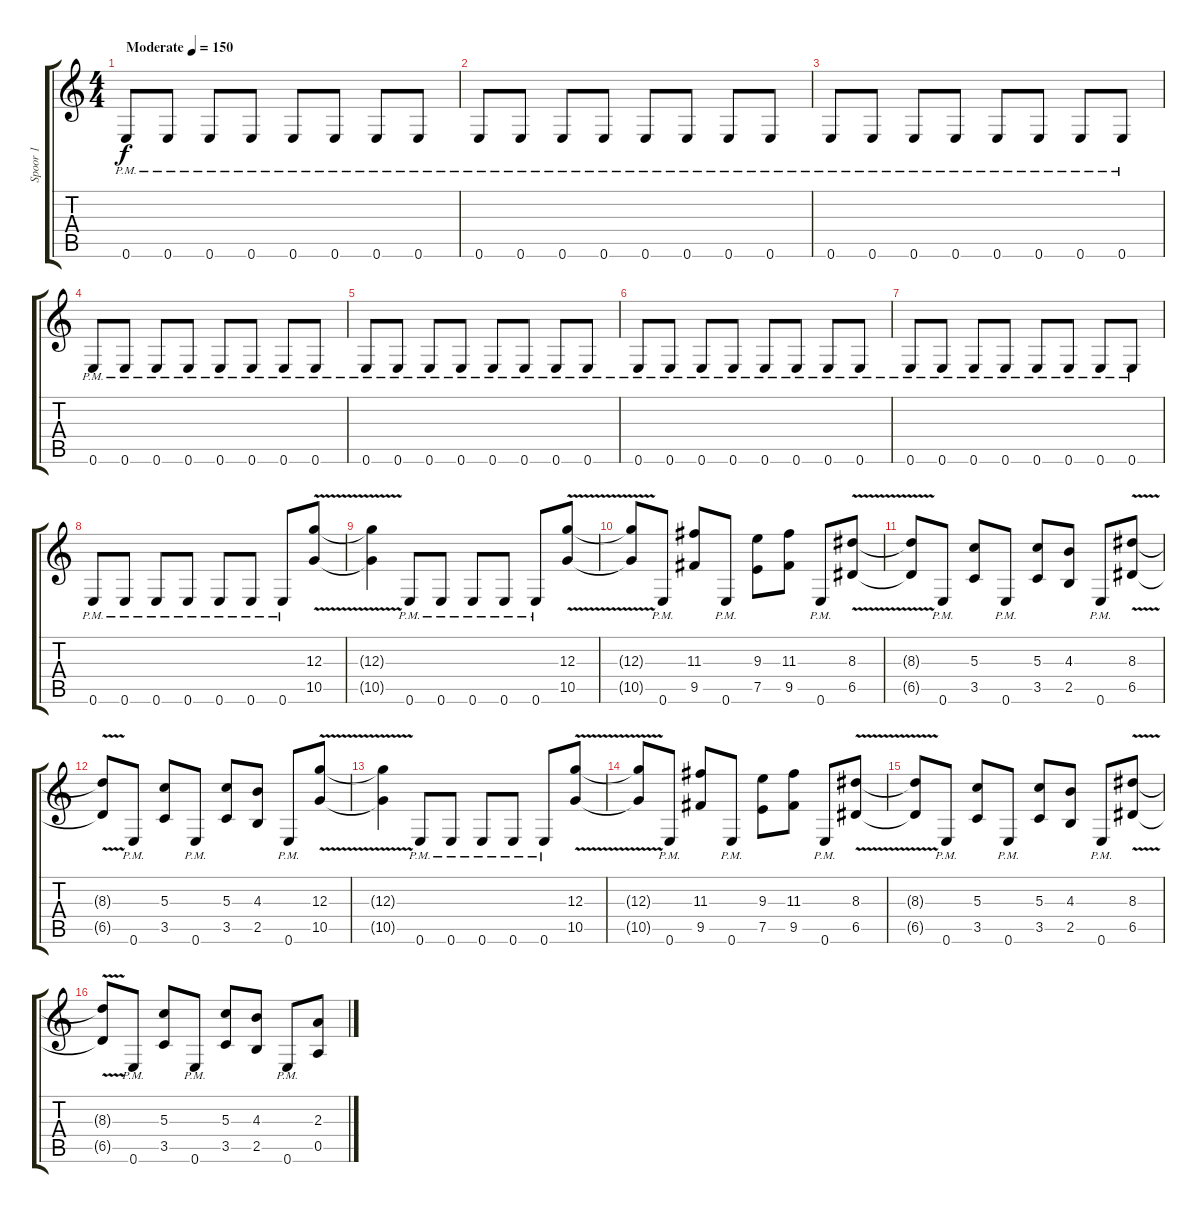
\track ("Spoor 1" "Spoor 1") {instrument distortionguitar}
\staff {score tabs}
\tuning (E4 B3 G3 D3 A2 E2) {hide}
\ts (4 4)
\tempo (150 "Moderate")
\clef g2
\ks c
0.6{pm}.8{dy f instrument distortionguitar} 0.6{pm}.8 0.6{pm}.8 0.6{pm}.8 0.6{pm}.8 0.6{pm}.8 0.6{pm}.8 0.6{pm}.8 |
0.6{pm}.8 0.6{pm}.8 0.6{pm}.8 0.6{pm}.8 0.6{pm}.8 0.6{pm}.8 0.6{pm}.8 0.6{pm}.8 |
0.6{pm}.8 0.6{pm}.8 0.6{pm}.8 0.6{pm}.8 0.6{pm}.8 0.6{pm}.8 0.6{pm}.8 0.6{pm}.8 |
0.6{pm}.8 0.6{pm}.8 0.6{pm}.8 0.6{pm}.8 0.6{pm}.8 0.6{pm}.8 0.6{pm}.8 0.6{pm}.8 |
0.6{pm}.8 0.6{pm}.8 0.6{pm}.8 0.6{pm}.8 0.6{pm}.8 0.6{pm}.8 0.6{pm}.8 0.6{pm}.8 |
0.6{pm}.8 0.6{pm}.8 0.6{pm}.8 0.6{pm}.8 0.6{pm}.8 0.6{pm}.8 0.6{pm}.8 0.6{pm}.8 |
0.6{pm}.8 0.6{pm}.8 0.6{pm}.8 0.6{pm}.8 0.6{pm}.8 0.6{pm}.8 0.6{pm}.8 0.6{pm}.8 |
0.6{pm}.8 0.6{pm}.8 0.6{pm}.8 0.6{pm}.8 0.6{pm}.8 0.6{pm}.8 0.6{pm}.8 (12.3 10.5{v}).8 |
(12.3{v t} 10.5{t}).4 0.6{pm}.8 0.6{pm}.8 0.6{pm}.8 0.6{pm}.8 0.6{pm}.8 (12.3 10.5{v}).8 |
(12.3{v t} 10.5{t}).8 0.6{pm}.8 (11.3 9.5).8 0.6{pm}.8 (9.3 7.5).8 (11.3 9.5).8 0.6{pm}.8 (8.3 6.5{v}).8 |
(8.3{v t} 6.5{t}).8 0.6{pm}.8 (5.3 3.5).8 0.6{pm}.8 (5.3 3.5).8 (4.3 2.5).8 0.6{pm}.8 (8.3 6.5{v}).8 |
(8.3{v t} 6.5{t}).8 0.6{pm}.8 (5.3 3.5).8 0.6{pm}.8 (5.3 3.5).8 (4.3 2.5).8 0.6{pm}.8 (12.3 10.5{v}).8 |
(12.3{v t} 10.5{t}).4 0.6{pm}.8 0.6{pm}.8 0.6{pm}.8 0.6{pm}.8 0.6{pm}.8 (12.3 10.5{v}).8 |
(12.3{v t} 10.5{t}).8 0.6{pm}.8 (11.3 9.5).8 0.6{pm}.8 (9.3 7.5).8 (11.3 9.5).8 0.6{pm}.8 (8.3 6.5{v}).8 |
(8.3{v t} 6.5{t}).8 0.6{pm}.8 (5.3 3.5).8 0.6{pm}.8 (5.3 3.5).8 (4.3 2.5).8 0.6{pm}.8 (8.3 6.5{v}).8 |
(8.3{v t} 6.5{t}).8 0.6{pm}.8 (5.3 3.5).8 0.6{pm}.8 (5.3 3.5).8 (4.3 2.5).8 0.6{pm}.8 (2.3 0.5).8
